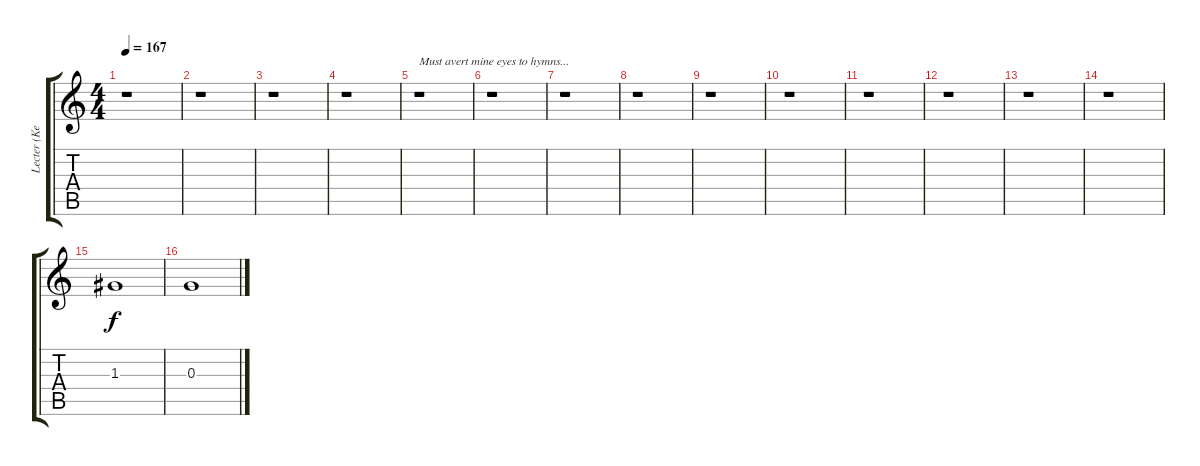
\track ("Lecter (KeybRight)" "Lecter (Ke") {instrument lead6voice}
\staff {score tabs}
\tuning (E5 B4 G4 D4 A3 E3) {hide}
\ts (4 4)
\tempo 167
\clef g2
\ks c
r.1{dy f} |
r.1 |
r.1 |
r.1 |
r.1{txt "Must avert mine eyes to hymns..."} |
r.1 |
r.1 |
r.1 |
r.1 |
r.1 |
r.1 |
r.1 |
r.1 |
r.1 |
1.3.1 |
0.3.1
